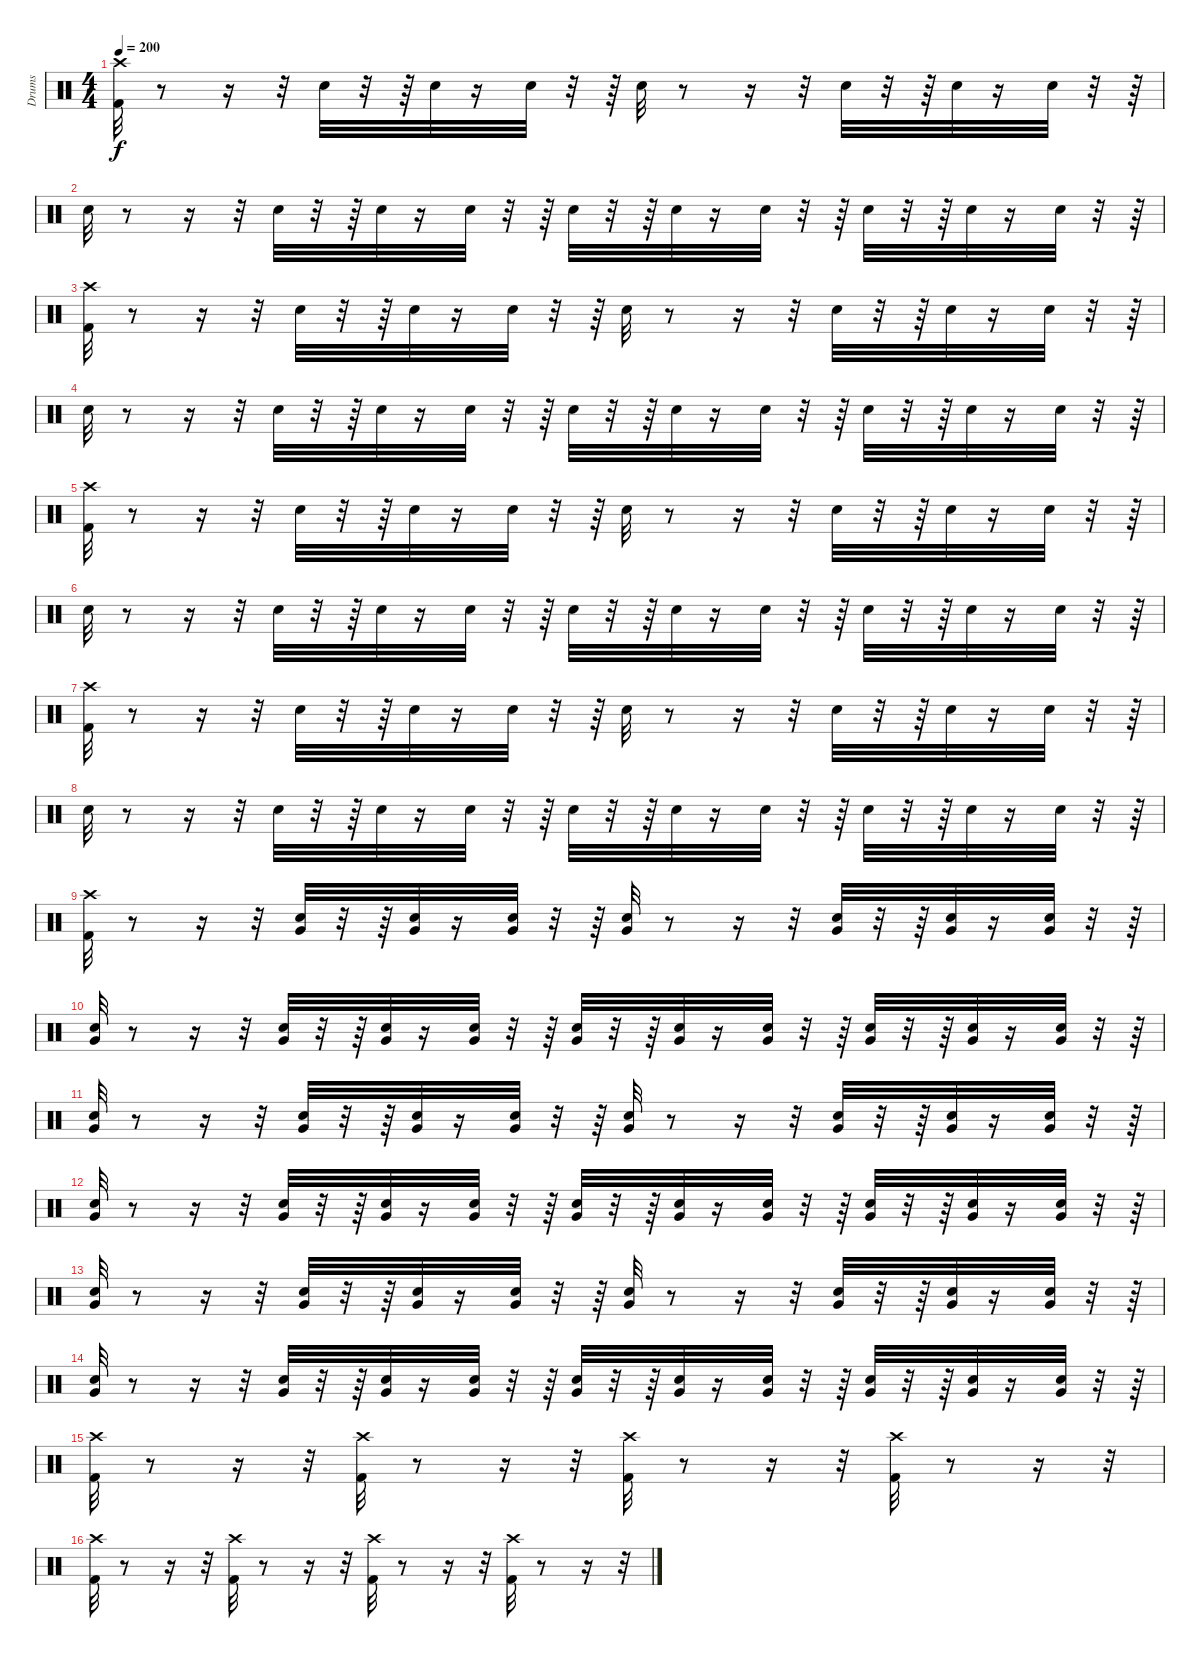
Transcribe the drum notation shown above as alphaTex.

\track ("Drums" "Drums") {instrument percussion}
\staff {score}
\articulation defaults
\ts (4 4)
\tempo 200
\clef neutral
\ks c
("Kick (hit) 2" "Crash high (hit)").32{dy f} r.8 r.16 r.32 "Snare (hit) 2".32 r.32 r.64 "Snare (hit) 2".32 r.16 "Snare (hit) 2".32 r.32 r.64 "Snare (hit) 2".32 r.8 r.16 r.32 "Snare (hit) 2".32 r.32 r.64 "Snare (hit) 2".32 r.16 "Snare (hit) 2".32 r.32 r.64 |
"Snare (hit) 2".32 r.8 r.16 r.32 "Snare (hit) 2".32 r.32 r.64 "Snare (hit) 2".32 r.16 "Snare (hit) 2".32 r.32 r.64 "Snare (hit) 2".32 r.32 r.64 "Snare (hit) 2".32 r.16 "Snare (hit) 2".32 r.32 r.64 "Snare (hit) 2".32 r.32 r.64 "Snare (hit) 2".32 r.16 "Snare (hit) 2".32 r.32 r.64 |
("Kick (hit) 2" "Crash high (hit)").32 r.8 r.16 r.32 "Snare (hit) 2".32 r.32 r.64 "Snare (hit) 2".32 r.16 "Snare (hit) 2".32 r.32 r.64 "Snare (hit) 2".32 r.8 r.16 r.32 "Snare (hit) 2".32 r.32 r.64 "Snare (hit) 2".32 r.16 "Snare (hit) 2".32 r.32 r.64 |
"Snare (hit) 2".32 r.8 r.16 r.32 "Snare (hit) 2".32 r.32 r.64 "Snare (hit) 2".32 r.16 "Snare (hit) 2".32 r.32 r.64 "Snare (hit) 2".32 r.32 r.64 "Snare (hit) 2".32 r.16 "Snare (hit) 2".32 r.32 r.64 "Snare (hit) 2".32 r.32 r.64 "Snare (hit) 2".32 r.16 "Snare (hit) 2".32 r.32 r.64 |
("Kick (hit) 2" "Crash high (hit)").32 r.8 r.16 r.32 "Snare (hit) 2".32 r.32 r.64 "Snare (hit) 2".32 r.16 "Snare (hit) 2".32 r.32 r.64 "Snare (hit) 2".32 r.8 r.16 r.32 "Snare (hit) 2".32 r.32 r.64 "Snare (hit) 2".32 r.16 "Snare (hit) 2".32 r.32 r.64 |
"Snare (hit) 2".32 r.8 r.16 r.32 "Snare (hit) 2".32 r.32 r.64 "Snare (hit) 2".32 r.16 "Snare (hit) 2".32 r.32 r.64 "Snare (hit) 2".32 r.32 r.64 "Snare (hit) 2".32 r.16 "Snare (hit) 2".32 r.32 r.64 "Snare (hit) 2".32 r.32 r.64 "Snare (hit) 2".32 r.16 "Snare (hit) 2".32 r.32 r.64 |
("Kick (hit) 2" "Crash high (hit)").32 r.8 r.16 r.32 "Snare (hit) 2".32 r.32 r.64 "Snare (hit) 2".32 r.16 "Snare (hit) 2".32 r.32 r.64 "Snare (hit) 2".32 r.8 r.16 r.32 "Snare (hit) 2".32 r.32 r.64 "Snare (hit) 2".32 r.16 "Snare (hit) 2".32 r.32 r.64 |
"Snare (hit) 2".32 r.8 r.16 r.32 "Snare (hit) 2".32 r.32 r.64 "Snare (hit) 2".32 r.16 "Snare (hit) 2".32 r.32 r.64 "Snare (hit) 2".32 r.32 r.64 "Snare (hit) 2".32 r.16 "Snare (hit) 2".32 r.32 r.64 "Snare (hit) 2".32 r.32 r.64 "Snare (hit) 2".32 r.16 "Snare (hit) 2".32 r.32 r.64 |
("Kick (hit) 2" "Crash high (hit)").32 r.8 r.16 r.32 ("Snare (hit) 2" "Very Low Tom (hit)").32 r.32 r.64 ("Snare (hit) 2" "Very Low Tom (hit)").32 r.16 ("Snare (hit) 2" "Very Low Tom (hit)").32 r.32 r.64 ("Snare (hit) 2" "Very Low Tom (hit)").32 r.8 r.16 r.32 ("Snare (hit) 2" "Very Low Tom (hit)").32 r.32 r.64 ("Snare (hit) 2" "Very Low Tom (hit)").32 r.16 ("Snare (hit) 2" "Very Low Tom (hit)").32 r.32 r.64 |
("Very Low Tom (hit)" "Snare (hit) 2").32 r.8 r.16 r.32 ("Very Low Tom (hit)" "Snare (hit) 2").32 r.32 r.64 ("Very Low Tom (hit)" "Snare (hit) 2").32 r.16 ("Very Low Tom (hit)" "Snare (hit) 2").32 r.32 r.64 ("Very Low Tom (hit)" "Snare (hit) 2").32 r.32 r.64 ("Very Low Tom (hit)" "Snare (hit) 2").32 r.16 ("Very Low Tom (hit)" "Snare (hit) 2").32 r.32 r.64 ("Very Low Tom (hit)" "Snare (hit) 2").32 r.32 r.64 ("Very Low Tom (hit)" "Snare (hit) 2").32 r.16 ("Very Low Tom (hit)" "Snare (hit) 2").32 r.32 r.64 |
("Snare (hit) 2" "Very Low Tom (hit)").32 r.8 r.16 r.32 ("Snare (hit) 2" "Very Low Tom (hit)").32 r.32 r.64 ("Snare (hit) 2" "Very Low Tom (hit)").32 r.16 ("Snare (hit) 2" "Very Low Tom (hit)").32 r.32 r.64 ("Snare (hit) 2" "Very Low Tom (hit)").32 r.8 r.16 r.32 ("Snare (hit) 2" "Very Low Tom (hit)").32 r.32 r.64 ("Snare (hit) 2" "Very Low Tom (hit)").32 r.16 ("Snare (hit) 2" "Very Low Tom (hit)").32 r.32 r.64 |
("Very Low Tom (hit)" "Snare (hit) 2").32 r.8 r.16 r.32 ("Very Low Tom (hit)" "Snare (hit) 2").32 r.32 r.64 ("Very Low Tom (hit)" "Snare (hit) 2").32 r.16 ("Very Low Tom (hit)" "Snare (hit) 2").32 r.32 r.64 ("Very Low Tom (hit)" "Snare (hit) 2").32 r.32 r.64 ("Very Low Tom (hit)" "Snare (hit) 2").32 r.16 ("Very Low Tom (hit)" "Snare (hit) 2").32 r.32 r.64 ("Very Low Tom (hit)" "Snare (hit) 2").32 r.32 r.64 ("Very Low Tom (hit)" "Snare (hit) 2").32 r.16 ("Very Low Tom (hit)" "Snare (hit) 2").32 r.32 r.64 |
("Snare (hit) 2" "Very Low Tom (hit)").32 r.8 r.16 r.32 ("Snare (hit) 2" "Very Low Tom (hit)").32 r.32 r.64 ("Snare (hit) 2" "Very Low Tom (hit)").32 r.16 ("Snare (hit) 2" "Very Low Tom (hit)").32 r.32 r.64 ("Snare (hit) 2" "Very Low Tom (hit)").32 r.8 r.16 r.32 ("Snare (hit) 2" "Very Low Tom (hit)").32 r.32 r.64 ("Snare (hit) 2" "Very Low Tom (hit)").32 r.16 ("Snare (hit) 2" "Very Low Tom (hit)").32 r.32 r.64 |
("Very Low Tom (hit)" "Snare (hit) 2").32 r.8 r.16 r.32 ("Very Low Tom (hit)" "Snare (hit) 2").32 r.32 r.64 ("Very Low Tom (hit)" "Snare (hit) 2").32 r.16 ("Very Low Tom (hit)" "Snare (hit) 2").32 r.32 r.64 ("Very Low Tom (hit)" "Snare (hit) 2").32 r.32 r.64 ("Very Low Tom (hit)" "Snare (hit) 2").32 r.16 ("Very Low Tom (hit)" "Snare (hit) 2").32 r.32 r.64 ("Very Low Tom (hit)" "Snare (hit) 2").32 r.32 r.64 ("Very Low Tom (hit)" "Snare (hit) 2").32 r.16 ("Very Low Tom (hit)" "Snare (hit) 2").32 r.32 r.64 |
("Kick (hit) 2" "Crash high (hit)").32 r.8 r.16 r.32 ("Kick (hit) 2" "Crash high (hit)").32 r.8 r.16 r.32 ("Kick (hit) 2" "Crash high (hit)").32 r.8 r.16 r.32 ("Kick (hit) 2" "Crash high (hit)").32 r.8 r.16 r.32 |
("Crash high (hit)" "Kick (hit) 2").32 r.8 r.16 r.32 ("Crash high (hit)" "Kick (hit) 2").32 r.8 r.16 r.32 ("Crash high (hit)" "Kick (hit) 2").32 r.8 r.16 r.32 ("Crash high (hit)" "Kick (hit) 2").32 r.8 r.16 r.32
